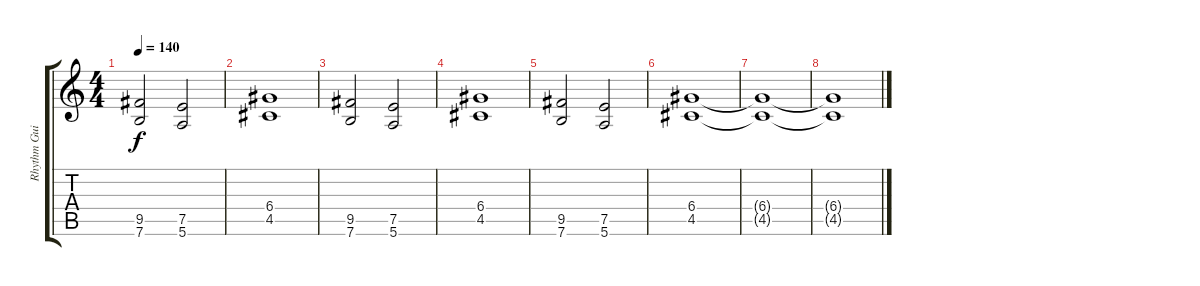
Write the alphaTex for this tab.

\track ("Rhythm Guitar" "Rhythm Gui") {instrument distortionguitar}
\staff {score tabs}
\tuning (E4 B3 G3 D3 A2 E2) {hide}
\ts (4 4)
\tempo 140
\clef g2
\ks c
(9.5 7.6).2{dy f} (7.5 5.6).2 |
(6.4 4.5).1 |
(9.5 7.6).2 (7.5 5.6).2 |
(6.4 4.5).1 |
(9.5 7.6).2 (7.5 5.6).2 |
(6.4 4.5).1 |
(6.4{t} 4.5{t}).1 |
(6.4{t} 4.5{t}).1
